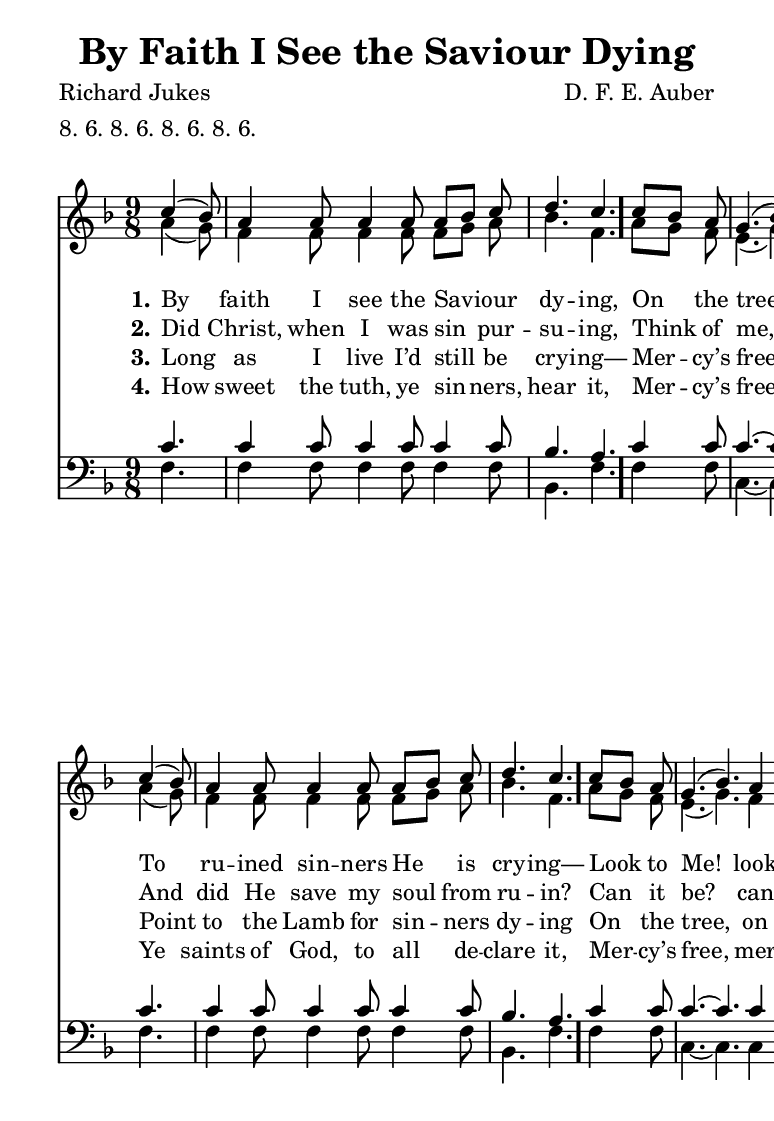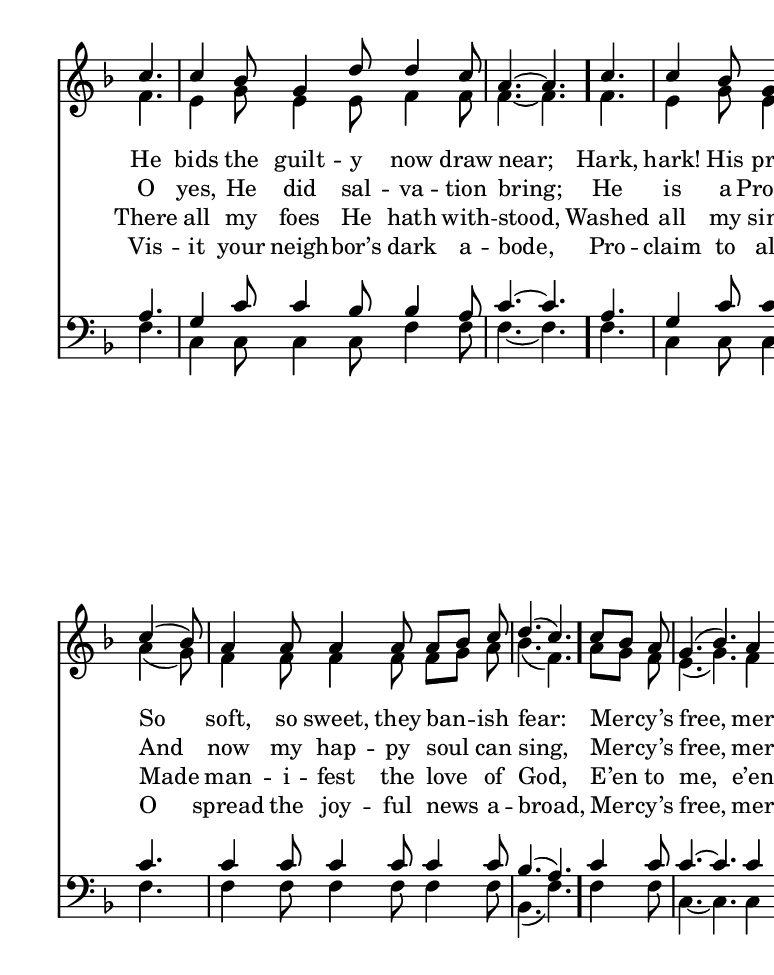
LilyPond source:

\include "common/global.ily"
\paper {
  \include "common/paper.ily"
}

\header{
  hymnnumber = "5"
  title = "By Faith I See the Saviour Dying"
  tunename = "Mercy’s Free"
  meter = "8. 6. 8. 6. 8. 6. 8. 6."
  poet = "Richard Jukes"
  composer = "D. F. E. Auber"
  %copyright = ""
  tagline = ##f
}

% TODO pull this out into a common file (already EOG003 uses the same tune)
patternOne   = { c4( c8) | c4 c8 c4 c8 c8[ c8] c8 | c4. c4. c8[ c8] c8 | c4.( c4.) c4 c8 | c4. ~ c4. }
patternTwo   = { c4. | c4 c8 c4 c8 c4 c8 | c4. ~ c4. c4. | c4 c8 c4 c8 c4 c8 | c4. ~ c4. }
% TODO This is how it's expressed in the original, but the slur messes up timing
%patternTwo   = { c4. | c4( c8) c4 c8 c4 c8 | c4. ~ c4. c4. | c4 c8 c4 c8 c4 c8 | c4. ~ c4. }
patternThree = { c4. | c4 c8 c4 c8 c4 c8 | c4. c4. c4 c8 | c4. ~ c4. c4 c8 | c4. ~ c4. }
patternFour  = { c4( c8) | c4 c8 c4 c8 c8[ c8] c8 | c4.( c4.) c8[ c8] c8 | c4.( c4.) c4 c8 | c4. ~ c4. }
patternFive  = { c4. | c4 c8 c4 c8 c4 c8 | c4.( c4.) c4 c8 | c4. ~ c4. c4 c8 | c4. ~ c4. }

notesSoprano = {
\relative c' {

    \changePitch \patternOne  { c' bes | a a a a a bes c | d c c bes a | g bes a g | f f }
    \changePitch \patternOne  { c' bes | a a a a a bes c | d c c bes a | g bes a g | f f }
    \changePitch \patternTwo  { c' | c bes g d' d c | a a c | c bes g d' d c | a a }
    \changePitch \patternFour { c bes | a a a a a bes c | d c c bes a | g bes a g | f f }
\bar "|."

}
}

notesAlto = {
\relative e' {

    \changePitch \patternOne  { a g | f f f f f g a | bes f a g f | e g f e | f f }
    \changePitch \patternOne  { a g | f f f f f g a | bes f a g f | e g f e | f f }
    \changePitch \patternTwo  { f | e g e e f f | f f f | e g e e f f | f f }
    \changePitch \patternFour { a g | f f f f f g a | bes f a g f | e g f e | f f }

}
}

notesTenor = {
\relative a {

    \changePitch \patternThree { c | c c c c c c | bes a c c | c c c bes | a a }
    \changePitch \patternThree { c | c c c c c c | bes a c c | c c c bes | a a }
    \changePitch \patternTwo   { a | g c c bes bes a | c c a | g c c bes bes a | c c }
    \changePitch \patternFive  { c | c c c c c c | bes a c c | c c c bes | a a }

}
}

notesBass = {
\relative a {

    \changePitch \patternThree { f | f f f f f f | bes, f' f f | c c c c | f f }
    \changePitch \patternThree { f | f f f f f f | bes, f' f f | c c c c | f f }
    \changePitch \patternTwo   { f | c c c c f f | f f | f c c c c f f | f f }
    \changePitch \patternFive  { f | f f f f f f | bes, f' f f | c c c c | f f }

}
}

global = {
  \include "common/overrides.ily"
  \autoBeamOff
  \override Staff.TimeSignature.style = #'numbered \time 9/8
  \once \override Score.MetronomeMark.transparent = ##t
  \tempo 4 = 80
  \key f \major
  \partial 4.
}

wordsA = \lyricmode {
\set stanza = "1."

    By faith I see the Sav -- iour dy -- ing, \bar "."
    On the tree, on the tree; \bar "."
    To ru -- ined sin -- ners He is cry -- ing— \bar "."
    Look to Me! look to Me! \bar "."
    He bids the guilt -- y now draw near; \bar "."
    Hark, hark! His pre -- cious words I hear— \bar "."
    So soft, so sweet, they ban -- ish fear: \bar "."
    Mer -- cy’s free, mer -- cy’s free.

}

wordsB = \lyricmode {
\set stanza = "2."

    Did Christ, when I was sin pur -- su -- ing,
    Think of me, think of me?
    And did He save my soul from ru -- in?
    Can it be? can it be?
    O yes, He did sal -- va -- tion bring;
    He is a Proph -- et, Priest, and King;
    And now my hap -- py soul can sing,
    Mer -- cy’s free, mer -- cy’s free.

}

wordsC = \lyricmode {
\set stanza = "3."

    Long as I live I’d still be cry -- ing—
    Mer -- cy’s free, mer -- cy’s free:
    Point to the Lamb for sin -- ners dy -- ing
    On the tree, on the tree.
    There all my foes He hath with -- stood,
    Washed all my sins a -- way in blood,
    Made man -- i -- fest the love of God,
    E’en to me, e’en to me.

}

wordsD = \lyricmode {
\set stanza = "4."

    How sweet the tuth, ye sin -- ners, hear it,
    Mer -- cy’s free, mer -- cy’s free.
    Ye saints of God, to all de -- clare it,
    Mer -- cy’s free, mer -- cy’s free.
    Vis -- it your neigh -- bor’s dark a -- bode,
    Pro -- claim to all this love of God,
    O spread the joy -- ful news a -- broad,
    Mer -- cy’s free, mer -- cy’s free.

}


\score {
  \new ChoirStaff <<
    \set ChoirStaff.systemStartDelimiter = #'SystemStartBar
    \new Staff <<
      \clef "treble"
      \repeat unfold 4 {
         s4( s8) \noBreak | s4 s8 s4 s8 s8 s8 s8 \noBreak | s4.( s4.) \noBreak
             s8 s8 s8 \noBreak | s4.( s4.) \noBreak s4 s8 \noBreak | s4. ~ s4.
             \break
      }

      \new Voice = "Soprano"  { \voiceOne \global \notesSoprano \bar "|." }
      \new Voice = "Alto" { \voiceTwo \global \notesAlto }
      \new Lyrics \lyricsto "Soprano" { \wordsA }
      \new Lyrics \lyricsto "Soprano" { \wordsB }
      \new Lyrics \lyricsto "Soprano" { \wordsC }
      \new Lyrics \lyricsto "Soprano" { \wordsD }
    >>
    \new Staff <<
      \clef "bass"
      \new Voice = "Tenor" { \voiceOne \global \notesTenor }
      \new Voice = "Bass"  { \voiceTwo \global \notesBass }
    >>
  >>
  \layout {
    \include "common/layout.ily"
  }
  \midi{
    \include "common/midi.ily"
  }
}

\version "2.19.49"  % necessary for upgrading to future LilyPond versions.

